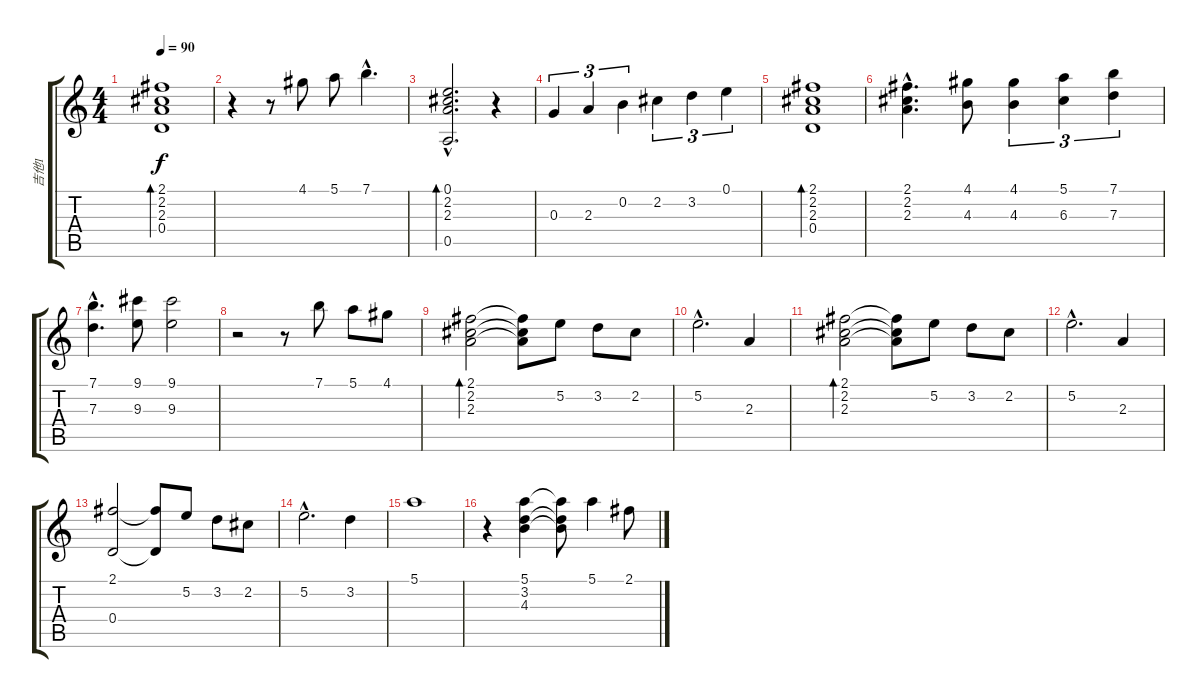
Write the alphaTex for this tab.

\track ("吉他1" "吉他1") {instrument acousticguitarnylon}
\staff {score tabs}
\tuning (E4 B3 G3 D3 A2 E2) {hide}
\ts (4 4)
\tempo 90
\clef g2
\ks c
(2.1 2.2 2.3 0.4).1{bd 120 dy f} |
r.4 r.8 4.1.8 5.1.8 7.1{hac}.4{d} |
(0.1{hac} 2.2{hac} 2.3{hac} 0.5{hac}).2{d bd 120} r.4 |
0.3.4{tu (3 2)} 2.3.4{tu (3 2)} 0.2.4{tu (3 2)} 2.2.4{tu (3 2)} 3.2.4{tu (3 2)} 0.1.4{tu (3 2)} |
(2.1 2.2 2.3 0.4).1{bd 120} |
(2.1{hac} 2.2{hac} 2.3{hac}).4{d} (4.1 4.3).8 (4.1 4.3).4{tu (3 2)} (5.1 6.3).4{tu (3 2)} (7.1 7.3).4{tu (3 2)} |
(7.1{hac} 7.3{hac}).4{d} (9.1 9.3).8 (9.1 9.3).2 |
r.2 r.8 7.1.8 5.1.8 4.1.8 |
(2.1 2.2 2.3).2{bd 120} (2.1{t} 2.2{t} 2.3{t}).8 5.2.8 3.2.8 2.2.8 |
5.2{hac}.2{d} 2.3.4 |
(2.1 2.2 2.3).2{bd 120} (2.1{t} 2.2{t} 2.3{t}).8 5.2.8 3.2.8 2.2.8 |
5.2{hac}.2{d} 2.3.4 |
(2.1 0.4).2 (2.1{t} 0.4{t}).8 5.2.8 3.2.8 2.2.8 |
5.2{hac}.2{d} 3.2.4 |
5.1.1 |
r.4 (5.1 3.2 4.3).4 (5.1{t} 3.2{t} 4.3{t}).8 5.1.4 2.1.8
